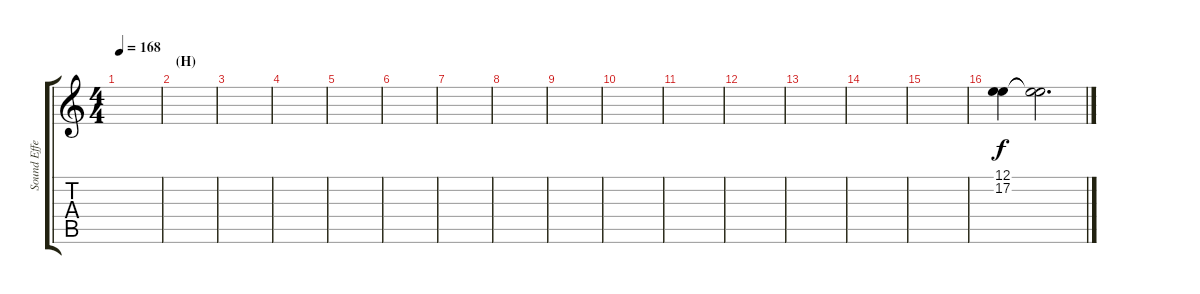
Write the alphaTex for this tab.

\track ("Sound Effects" "Sound Effe") {instrument helicopter}
\staff {score tabs}
\tuning (E4 B3 G3 D3 A2 E2) {hide}
\ts (4 4)
\tempo 168
\clef g2
\ks c
|
\section ("" "(H)")
|
|
|
|
|
|
|
|
|
|
|
|
|
|
(12.1 17.2).4{volume 0 balance 0 instrument distortionguitar} (12.1{t} 17.2{t}).2{d volume 9}
